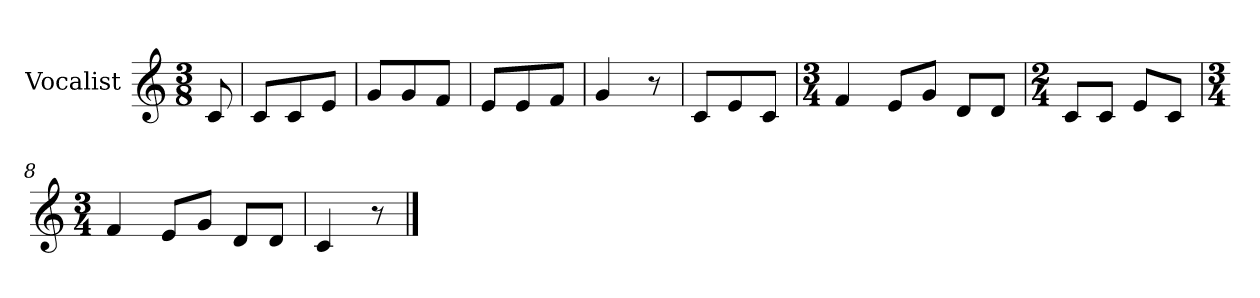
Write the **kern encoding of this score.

**kern
*part1
*staff1
*I"Vocalist
*k[]
*C:
*M3/8
=
8c
=1
8cL
8c
8eJ
=2
8gL
8g
8fJ
=3
8eL
8e
8fJ
=4
4g
8r
=5
8cL
8e
8cJ
=6
*M3/4
4f
8eL
8gJ
8dL
8dJ
=7
*M2/4
8cL
8cJ
8eL
8cJ
=8
*M3/4
4f
8eL
8gJ
8dL
8dJ
=9
4c
8r
==
*-
